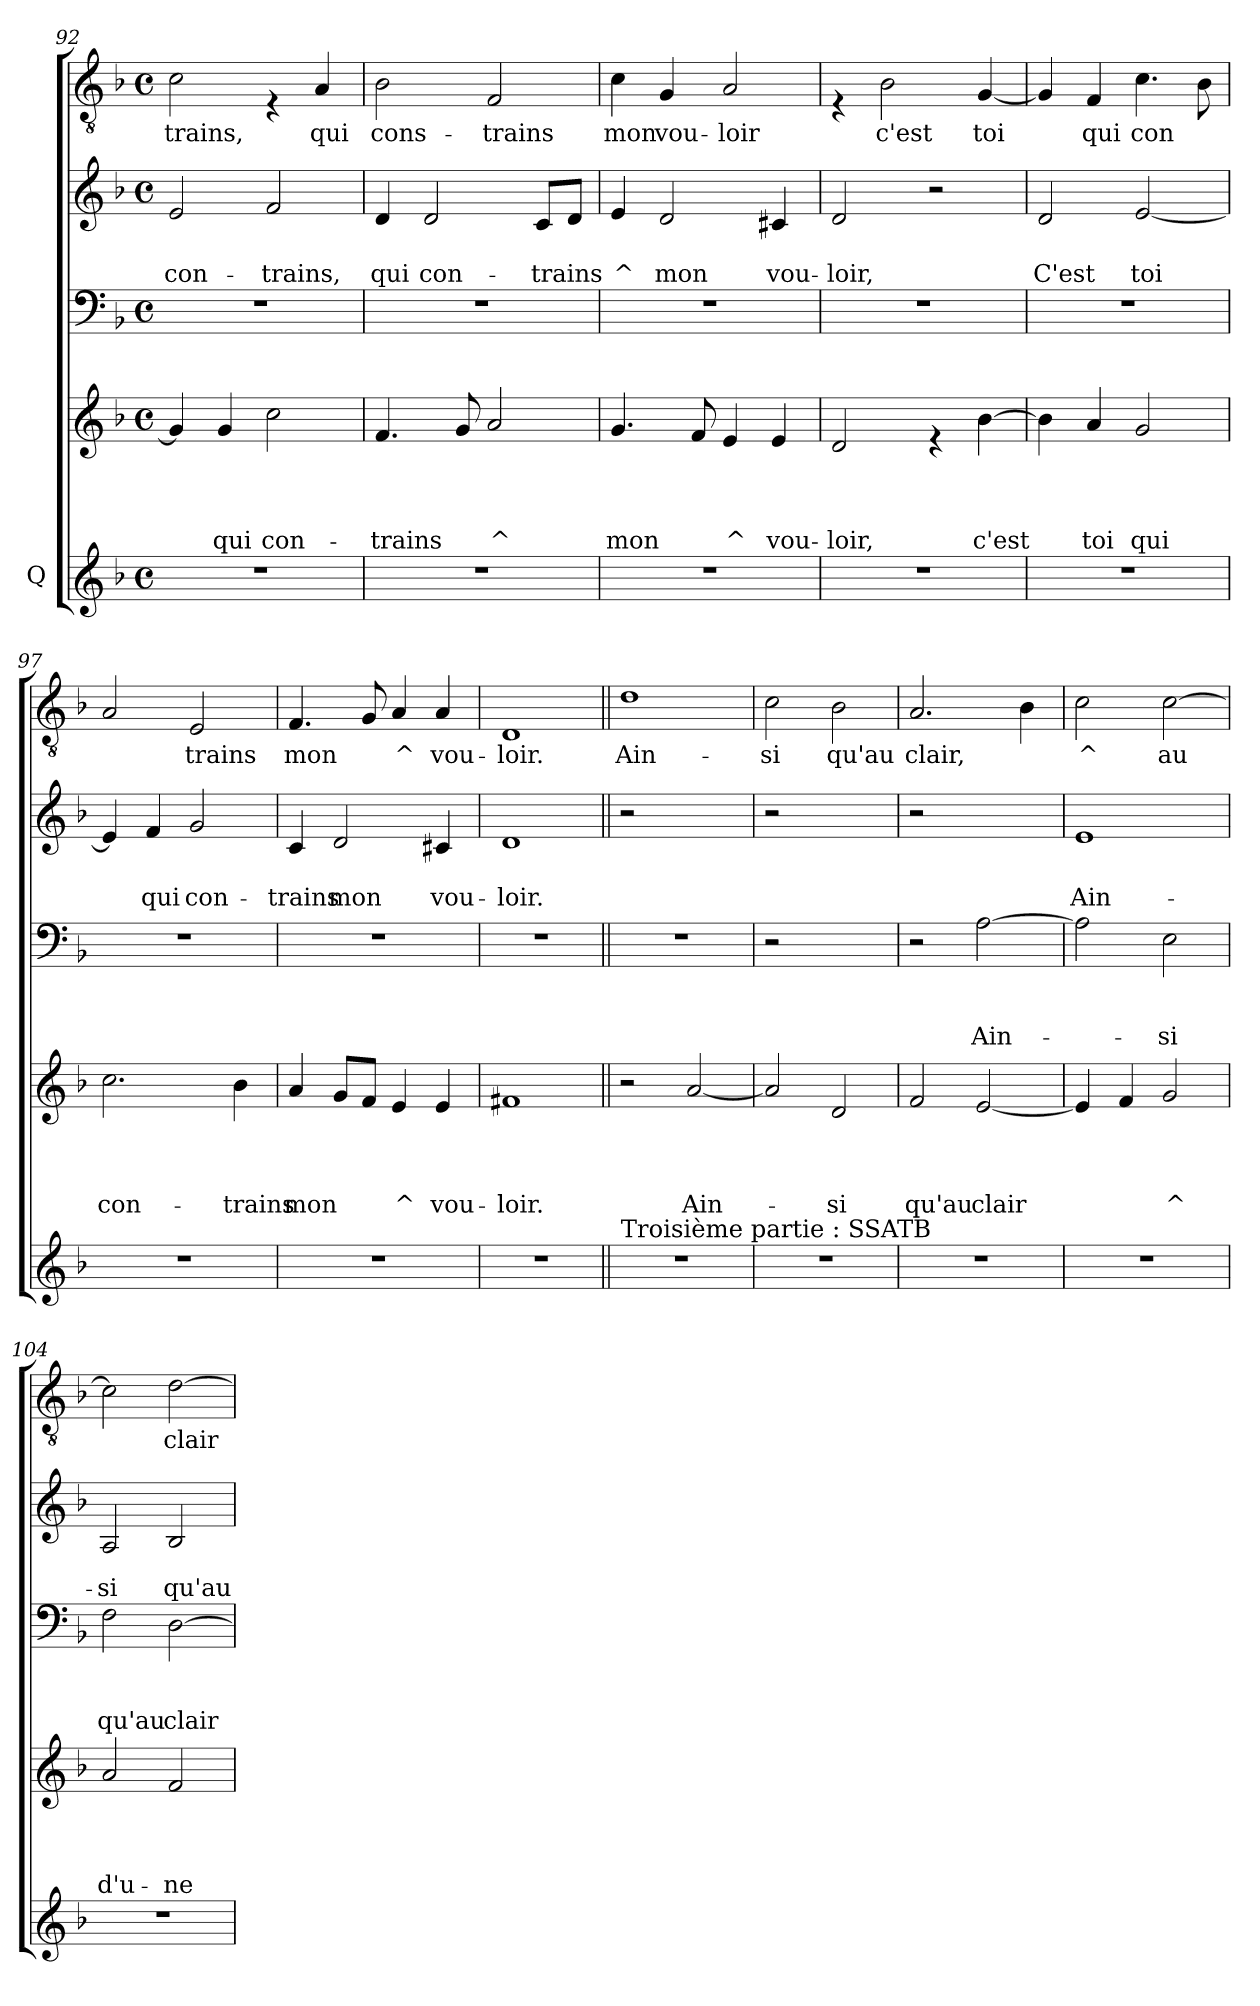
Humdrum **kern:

**kern	**kern	**text	**text	**text	**text	**kern	**text	**text	**text	**kern	**text	**text	**kern	**text
*part5	*part4	*part4	*part4	*part4	*part4	*part3	*part3	*part3	*part3	*part2	*part2	*part2	*part1	*part1
*staff5	*staff4	*staff4	*staff4	*staff4	*staff4	*staff3	*staff3	*staff3	*staff3	*staff2	*staff2	*staff2	*staff1	*staff1
*I"Q	*	*	*	*	*	*	*	*	*	*	*	*	*	*
*clefG2	*clefG2	*	*	*	*	*clefF4	*	*	*	*clefG2	*	*	*clefGv2	*
*k[b-]	*k[b-]	*	*	*	*	*k[b-]	*	*	*	*k[b-]	*	*	*k[b-]	*
*F:	*F:	*	*	*	*	*F:	*	*	*	*F:	*	*	*F:	*
*M4/4	*M4/4	*	*	*	*	*M4/4	*	*	*	*M4/4	*	*	*M4/4	*
*met(c)	*met(c)	*	*	*	*	*met(c)	*	*	*	*met(c)	*	*	*met(c)	*
=92	=92	=92	=92	=92	=92	=92	=92	=92	=92	=92	=92	=92	=92	=92
!	!	!	!	!	!	!	!	!	!	!	!	!LO:LY:b	!	!LO:LY:b
1r	4g/]	.	.	.	.	1r	.	.	.	2e/	.	con-	2c\	trains,
!	!	!	!	!	!LO:LY:b	!	!	!	!	!	!	!	!	!
.	4g/	.	.	.	qui	.	.	.	.	.	.	.	.	.
!	!	!	!	!	!LO:LY:b	!	!	!	!	!	!	!LO:LY:b	!	!
.	2cc\	.	.	.	con-	.	.	.	.	2f/	.	-trains,	4rE	.
!	!	!	!	!	!	!	!	!	!	!	!	!	!	!LO:LY:b
.	.	.	.	.	.	.	.	.	.	.	.	.	4A/	qui
=93	=93	=93	=93	=93	=93	=93	=93	=93	=93	=93	=93	=93	=93	=93
!	!	!	!	!	!LO:LY:b	!	!	!	!	!	!	!LO:LY:b	!	!LO:LY:b
1r	4.f/	.	.	.	-trains	1r	.	.	.	4d/	.	qui	2B-\	cons-
!	!	!	!	!	!	!	!	!	!	!	!	!LO:LY:b	!	!
.	.	.	.	.	.	.	.	.	.	2d/	.	con-	.	.
.	8g/	.	.	.	.	.	.	.	.	.	.	.	.	.
!	!	!	!	!	!LO:LY:b	!	!	!	!	!	!	!	!	!LO:LY:b
.	2a/	.	.	.	^	.	.	.	.	.	.	.	2F/	-trains
!	!	!	!	!	!	!	!	!	!	!	!	!LO:LY:b	!	!
.	.	.	.	.	.	.	.	.	.	8c/L	.	-trains	.	.
.	.	.	.	.	.	.	.	.	.	8d/J	.	.	.	.
=94	=94	=94	=94	=94	=94	=94	=94	=94	=94	=94	=94	=94	=94	=94
!	!	!	!	!	!LO:LY:b	!	!	!	!	!	!	!LO:LY:b	!	!LO:LY:b
1r	4.g/	.	.	.	mon	1r	.	.	.	4e/	.	^	4c\	mon
!	!	!	!	!	!	!	!	!	!	!	!	!LO:LY:b	!	!LO:LY:b
.	.	.	.	.	.	.	.	.	.	2d/	.	mon	4G/	vou-
.	8f/	.	.	.	.	.	.	.	.	.	.	.	.	.
!	!	!	!	!	!LO:LY:b	!	!	!	!	!	!	!	!	!LO:LY:b
.	4e/	.	.	.	^	.	.	.	.	.	.	.	2A/	-loir
!	!	!	!	!	!LO:LY:b	!	!	!	!	!	!	!LO:LY:b	!	!
.	4e/	.	.	.	vou-	.	.	.	.	4c#X/	.	vou-	.	.
!!LO:LB:g=z
=95	=95	=95	=95	=95	=95	=95	=95	=95	=95	=95	=95	=95	=95	=95
!	!	!	!	!	!LO:LY:b	!	!	!	!	!	!	!LO:LY:b	!	!
1r	2d/	.	.	.	-loir,	1r	.	.	.	2d/	.	-loir,	4rE	.
!	!	!	!	!	!	!	!	!	!	!	!	!	!	!LO:LY:b
.	.	.	.	.	.	.	.	.	.	.	.	.	2B-\	c'est
.	4re	.	.	.	.	.	.	.	.	2r	.	.	.	.
!	!	!	!	!	!LO:LY:b	!	!	!	!	!	!	!	!	!LO:LY:b
.	[>4b-\	.	.	.	c'est	.	.	.	.	.	.	.	[<4G/	toi
=96	=96	=96	=96	=96	=96	=96	=96	=96	=96	=96	=96	=96	=96	=96
!	!	!	!	!	!	!	!	!	!	!	!	!LO:LY:b	!	!
1r	4b-\]	.	.	.	.	1r	.	.	.	2d/	.	C'est	4G/]	.
!	!	!	!	!	!LO:LY:b	!	!	!	!	!	!	!	!	!LO:LY:b
.	4a/	.	.	.	toi	.	.	.	.	.	.	.	4F/	qui
!	!	!	!	!	!LO:LY:b	!	!	!	!	!	!	!LO:LY:b	!	!LO:LY:b
.	2g/	.	.	.	qui	.	.	.	.	[<2e/	.	toi	4.c\	con
.	.	.	.	.	.	.	.	.	.	.	.	.	8B-\	.
=97	=97	=97	=97	=97	=97	=97	=97	=97	=97	=97	=97	=97	=97	=97
!	!	!	!	!	!LO:LY:b	!	!	!	!	!	!	!	!	!
1r	2.cc\	.	.	.	con-	1r	.	.	.	4e/]	.	.	2A/	.
!	!	!	!	!	!	!	!	!	!	!	!	!LO:LY:b	!	!
.	.	.	.	.	.	.	.	.	.	4f/	.	qui	.	.
!	!	!	!	!	!	!	!	!	!	!	!	!LO:LY:b	!	!LO:LY:b
.	.	.	.	.	.	.	.	.	.	2g/	.	con-	2E/	trains
!	!	!	!	!	!LO:LY:b	!	!	!	!	!	!	!	!	!
.	4b-\	.	.	.	-trains	.	.	.	.	.	.	.	.	.
=98	=98	=98	=98	=98	=98	=98	=98	=98	=98	=98	=98	=98	=98	=98
!	!	!	!	!	!LO:LY:b	!	!	!	!	!	!	!LO:LY:b	!	!LO:LY:b
1r	4a/	.	.	.	mon	1r	.	.	.	4c/	.	-trains	4.F/	mon
!	!	!	!	!	!	!	!	!	!	!	!	!LO:LY:b	!	!
.	8g/L	.	.	.	.	.	.	.	.	2d/	.	mon	.	.
.	8f/J	.	.	.	.	.	.	.	.	.	.	.	8G/	.
!	!	!	!	!	!LO:LY:b	!	!	!	!	!	!	!	!	!LO:LY:b
.	4e/	.	.	.	^	.	.	.	.	.	.	.	4A/	^
!	!	!	!	!	!LO:LY:b	!	!	!	!	!	!	!LO:LY:b	!	!LO:LY:b
.	4e/	.	.	.	vou-	.	.	.	.	4c#X/	.	vou-	4A/	vou-
=99	=99	=99	=99	=99	=99	=99	=99	=99	=99	=99	=99	=99	=99	=99
!	!	!	!	!	!LO:LY:b	!	!	!	!	!	!	!LO:LY:b	!	!LO:LY:b
1r	1f#X	.	.	.	-loir.	1r	.	.	.	1d	.	-loir.	1D	-loir.
!!LO:LB:g=z
=100||	=100||	=100||	=100||	=100||	=100||	=100||	=100||	=100||	=100||	=100||	=100||	=100||	=100||	=100||
!LO:TX:a:t=Troisième partie &colon;  SSATB	!	!	!	!	!	!	!	!	!	!	!	!	!	!
!	!	!	!	!	!	!	!	!	!	!	!	!	!	!LO:LY:b
1r	2r	.	.	.	.	1r	.	.	.	2r	.	.	1d	Ain-
!	!	!	!	!	!LO:LY:b	!	!	!	!	!	!	!	!	!
.	[<2a/	.	.	.	Ain-	.	.	.	.	2ryy	.	.	.	.
=101	=101	=101	=101	=101	=101	=101	=101	=101	=101	=101	=101	=101	=101	=101
!	!	!	!	!	!	!	!	!	!	!	!	!	!	!LO:LY:b
1r	2a/]	.	.	.	.	2r	.	.	.	2r	.	.	2c\	-si
!	!	!	!	!	!LO:LY:b	!	!	!	!	!	!	!	!	!LO:LY:b
.	2d/	.	.	.	-si	2ryy	.	.	.	2ryy	.	.	2B-\	qu'au
=102	=102	=102	=102	=102	=102	=102	=102	=102	=102	=102	=102	=102	=102	=102
!	!	!	!	!	!LO:LY:b	!	!	!	!	!	!	!	!	!LO:LY:b
1r	2f/	.	.	.	qu'au	2r	.	.	.	2r	.	.	2.A/	clair,
!	!	!	!	!	!LO:LY:b	!	!	!	!LO:LY:b	!	!	!	!	!
.	[<2e/	.	.	.	clair	[>2A\	.	.	Ain-	2ryy	.	.	.	.
.	.	.	.	.	.	.	.	.	.	.	.	.	4B-\	.
=103	=103	=103	=103	=103	=103	=103	=103	=103	=103	=103	=103	=103	=103	=103
!	!	!	!	!	!	!	!	!	!	!	!	!LO:LY:b	!	!LO:LY:b
*^	*	*	*	*	*	*	*	*	*	*	*	*	*	*
1r	4ryy	4e/]	.	.	.	.	2A\]	.	.	.	1e	.	Ain-	2c\	^
.	2.ryy	4f/	.	.	.	.	.	.	.	.	.	.	.	.	.
!	!	!	!	!	!	!LO:LY:b	!	!	!	!LO:LY:b	!	!	!	!	!LO:LY:b
.	.	2g/	.	.	.	^	2E\	.	.	-si	.	.	.	[>2c\	au
=104	=104	=104	=104	=104	=104	=104	=104	=104	=104	=104	=104	=104	=104	=104	=104
!	!	!	!	!	!	!LO:LY:b	!	!	!	!LO:LY:b	!	!	!LO:LY:b	!	!
*v	*v	*	*	*	*	*	*	*	*	*	*	*	*	*	*
1r	2a/	.	.	.	d'u-	2F\	.	.	qu'au	2A/	.	-si	2c\]	.
!	!	!	!	!	!LO:LY:b	!	!	!	!LO:LY:b	!	!	!LO:LY:b	!	!LO:LY:b
.	2f/	.	.	.	-ne	[>2D\	.	.	clair	2B-/	.	qu'au	[>2d\	clair
=	=	=	=	=	=	=	=	=	=	=	=	=	=	=
*-	*-	*-	*-	*-	*-	*-	*-	*-	*-	*-	*-	*-	*-	*-
